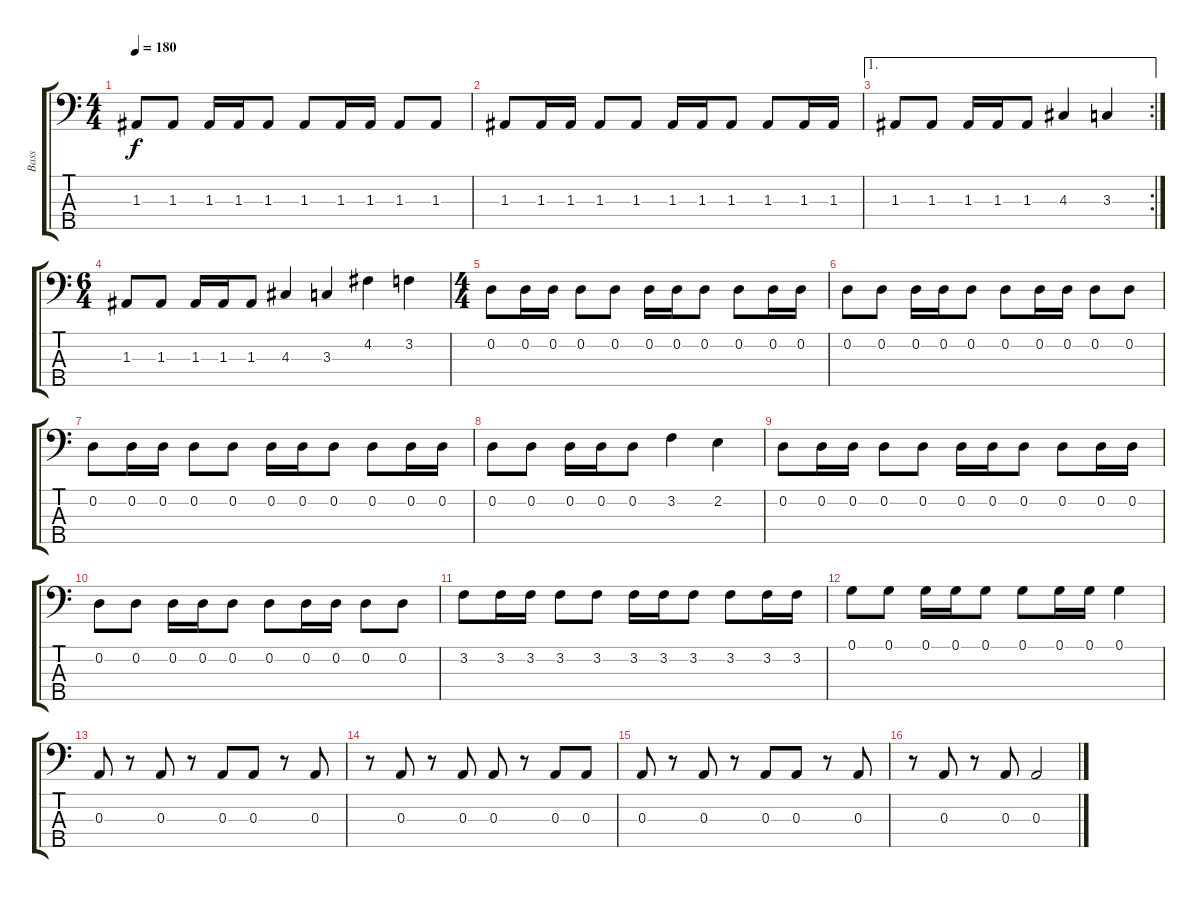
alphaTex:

\track ("Bass" "Bass") {instrument electricbassfinger}
\staff {score tabs}
\tuning (G2 D2 A1 E1 A0) {hide}
\ts (4 4)
\tempo 180
\clef f4
\ks c
1.3.8{dy f} 1.3.8 1.3.16 1.3.16 1.3.8 1.3.8 1.3.16 1.3.16 1.3.8 1.3.8 |
1.3.8 1.3.16 1.3.16 1.3.8 1.3.8 1.3.16 1.3.16 1.3.8 1.3.8 1.3.16 1.3.16 |
\ae 1
\rc 2
1.3.8 1.3.8 1.3.16 1.3.16 1.3.8 4.3.4 3.3.4 |
\ts (6 4)
1.3.8 1.3.8 1.3.16 1.3.16 1.3.8 4.3.4 3.3.4 4.2.4 3.2.4 |
\ts (4 4)
0.2.8 0.2.16 0.2.16 0.2.8 0.2.8 0.2.16 0.2.16 0.2.8 0.2.8 0.2.16 0.2.16 |
0.2.8 0.2.8 0.2.16 0.2.16 0.2.8 0.2.8 0.2.16 0.2.16 0.2.8 0.2.8 |
0.2.8 0.2.16 0.2.16 0.2.8 0.2.8 0.2.16 0.2.16 0.2.8 0.2.8 0.2.16 0.2.16 |
0.2.8 0.2.8 0.2.16 0.2.16 0.2.8 3.2.4 2.2.4 |
0.2.8 0.2.16 0.2.16 0.2.8 0.2.8 0.2.16 0.2.16 0.2.8 0.2.8 0.2.16 0.2.16 |
0.2.8 0.2.8 0.2.16 0.2.16 0.2.8 0.2.8 0.2.16 0.2.16 0.2.8 0.2.8 |
3.2.8 3.2.16 3.2.16 3.2.8 3.2.8 3.2.16 3.2.16 3.2.8 3.2.8 3.2.16 3.2.16 |
0.1.8 0.1.8 0.1.16 0.1.16 0.1.8 0.1.8 0.1.16 0.1.16 0.1.4 |
0.3.8 r.8 0.3.8 r.8 0.3.8 0.3.8 r.8 0.3.8 |
r.8 0.3.8 r.8 0.3.8 0.3.8 r.8 0.3.8 0.3.8 |
0.3.8 r.8 0.3.8 r.8 0.3.8 0.3.8 r.8 0.3.8 |
r.8 0.3.8 r.8 0.3.8 0.3{ss}.2
